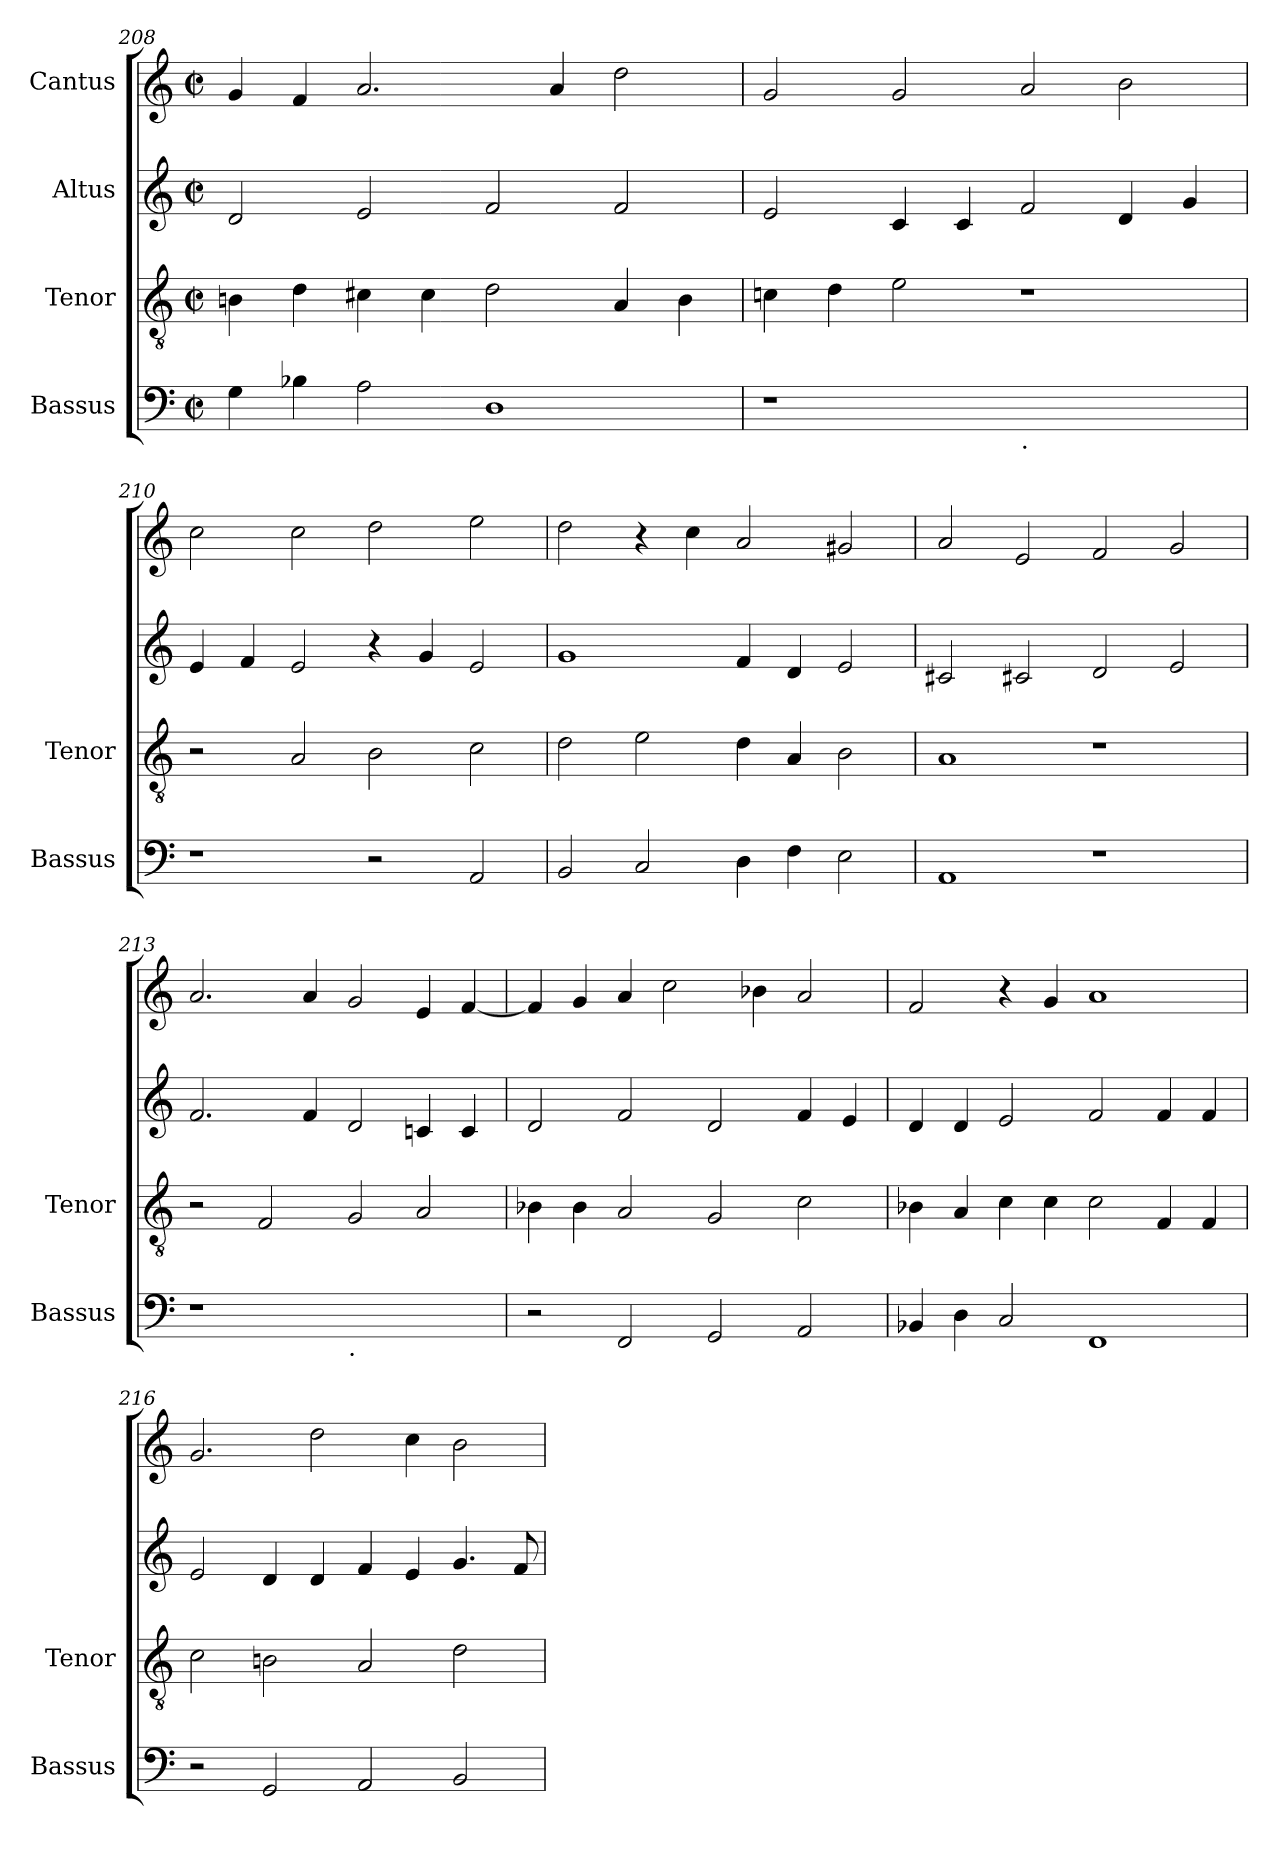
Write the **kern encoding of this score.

**kern	**kern	**kern	**kern
*part4	*part3	*part2	*part1
*staff4	*staff3	*staff2	*staff1
*I"Bassus	*I"Tenor	*I"Altus	*I"Cantus
*I'Bassus	*I'Tenor	*	*
*clefF4	*clefGv2	*clefG2	*clefG2
*k[]	*k[]	*k[]	*k[]
*C:	*C:	*C:	*C:
*M2/2	*M2/2	*M2/2	*M2/2
*met(c|)	*met(c|)	*met(c|)	*met(c|)
=208	=208	=208	=208
4G\	4Bni\	2d/	4g/
4B-X\	4d\	.	4f/
2A\	4c#X\	2e/	2.a/
.	4c#\	.	.
1D	2d\	2f/	.
.	.	.	4a/
.	4A/	2f/	2dd\
.	4B\	.	.
=209	=209	=209	=209
1r	4cni\	2e/	2g/
.	4d\	.	.
.	2e\	4c/	2g/
.	.	4c/	.
!LO:TX:b:t=.	!	!	!
1ryy	1r	2f/	2a/
.	.	4d/	2b\
.	.	4g/	.
=210	=210	=210	=210
1r	2r	4e/	2cc\
.	.	4f/	.
.	2A/	2e/	2cc\
2r	2B\	4r	2dd\
.	.	4g/	.
2AA/	2c\	2e/	2ee\
!!LO:LB:g=z
=211	=211	=211	=211
2BB/	2d\	1g	2dd\
2C/	2e\	.	4r
.	.	.	4cc\
4D\	4d\	4f/	2a/
4F\	4A/	4d/	.
2E\	2B\	2e/	2g#X/
=212	=212	=212	=212
1AA	1A	2c#X/	2a/
.	.	2c#X/	2e/
1r	1r	2d/	2f/
.	.	2e/	2g/
=213	=213	=213	=213
1r	2r	2.f/	2.a/
.	2F/	.	.
.	.	4f/	4a/
!LO:TX:b:t=.	!	!	!
1ryy	2G/	2d/	2g/
.	2A/	4cn/	4e/
.	.	4c/	[<4f/
=214	=214	=214	=214
2r	4B-X\	2d/	4f/]
.	4B-\	.	4g/
2FF/	2A/	2f/	4a/
.	.	.	2cc\
2GG/	2G/	2d/	.
.	.	.	4b-X\
2AA/	2c\	4f/	2a/
.	.	4e/	.
!!LO:LB:g=z
=215	=215	=215	=215
4BB-X/	4B-X\	4d/	2f/
4D\	4A/	4d/	.
2C/	4c\	2e/	4r
.	4c\	.	4g/
1FF	2c\	2f/	1a
.	4F/	4f/	.
.	4F/	4f/	.
=216	=216	=216	=216
2r	2c\	2e/	2.g/
2GG/	2Bn\	4d/	.
.	.	4d/	2dd\
2AA/	2A/	4f/	.
.	.	4e/	4cc\
2BB/	2d\	4.g/	2b\
.	.	8f/	.
=	=	=	=
*-	*-	*-	*-
